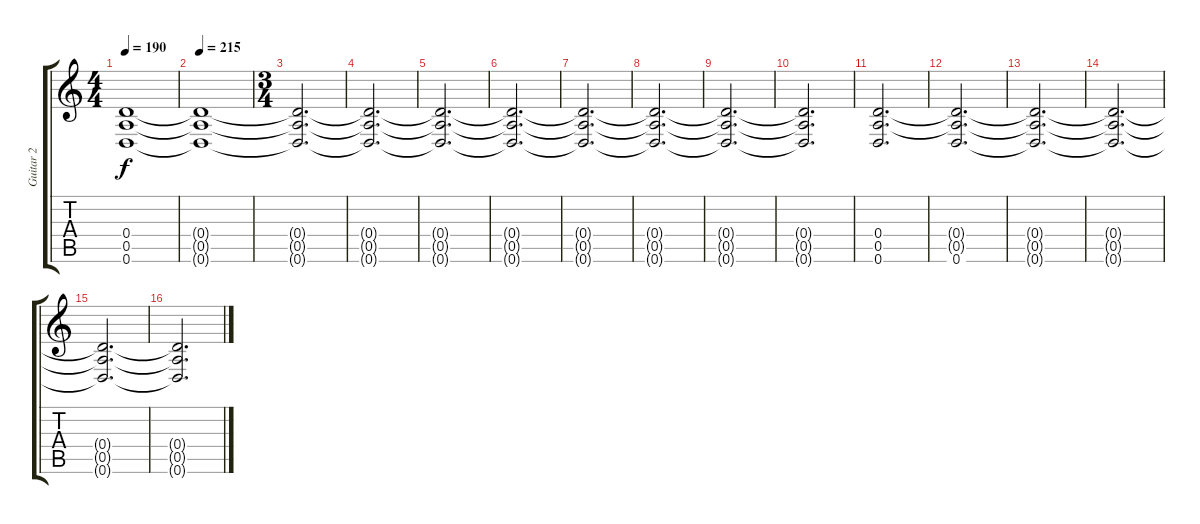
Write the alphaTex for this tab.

\track ("Guitar 2" "Guitar 2") {instrument distortionguitar}
\staff {score tabs}
\tuning (E4 B3 G3 D3 A2 D2) {hide}
\ts (4 4)
\tempo 190
\clef g2
\ks c
(0.4 0.5 0.6).1{dy f} |
\tempo 215
(0.4{t} 0.5{t} 0.6{t}).1 |
\ts (3 4)
(0.4{t} 0.5{t} 0.6{t}).2{d} |
(0.4{t} 0.5{t} 0.6{t}).2{d} |
(0.4{t} 0.5{t} 0.6{t}).2{d} |
(0.4{t} 0.5{t} 0.6{t}).2{d} |
(0.4{t} 0.5{t} 0.6{t}).2{d} |
(0.4{t} 0.5{t} 0.6{t}).2{d} |
(0.4{t} 0.5{t} 0.6{t}).2{d} |
(0.4{t} 0.5{t} 0.6{t}).2{d} |
(0.4 0.5 0.6).2{d} |
(0.4{t} 0.5{t} 0.6).2{d} |
(0.4{t} 0.5{t} 0.6{t}).2{d} |
(0.4{t} 0.5{t} 0.6{t}).2{d} |
(0.4{t} 0.5{t} 0.6{t}).2{d} |
(0.4{t} 0.5{t} 0.6{t}).2{d}
